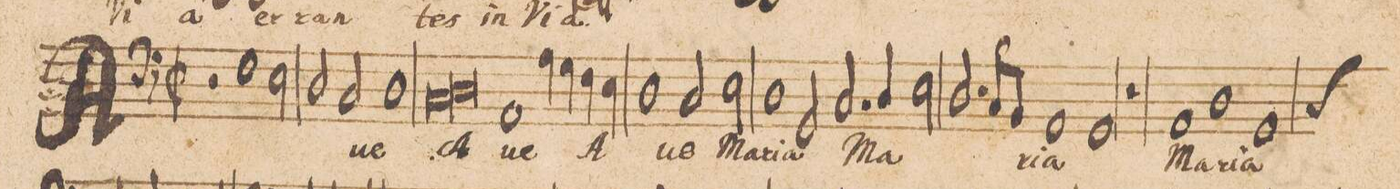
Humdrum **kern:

**kern	**text	**text
*I"[BASSVS.]	*	*
*clefF4	*	*
*k[]	*	*
*met(C|)	*	*
*M2/1	*	*
2r	.	.
1F\	A-	.
*2\right	*	*
2E\	.	.
=2-	=2-	=2-
2D/	.	.
2C/	.	.
1D\	-ve	.
=3-	=3-	=3-
*lig	*	*
1C/	A-	.
1D\	.	.
*Xlig	*	*
=4-	=4-	=4-
1AA/	-ve	.
4A\	.	.
4G\	.	.
4F\	A-	.
4E\	.	.
=5-	=5-	=5-
1D\	.	.
2C/	-ve	.
2E\	Ma-	.
=6-	=6-	=6-
1D\	-ri-	.
2GG/	-a	.
2.C/	Ma-	.
=7-	=7-	=7-
4D\	.	.
2E\	.	.
2.D/	.	.
8C/L	.	.
8BB/J	.	.
=8-	=8-	=8-
1AA/	-ri-	.
1GG/	-a	.
=9-	=9-	=9-
1r	.	.
1AA/	Ma-	.
=10-	=10-	=10-
1D\	-ri-	.
*custos:C	*	*
1GG/	-a	.
=11-	=11-	=11-
*-	*-	*-
